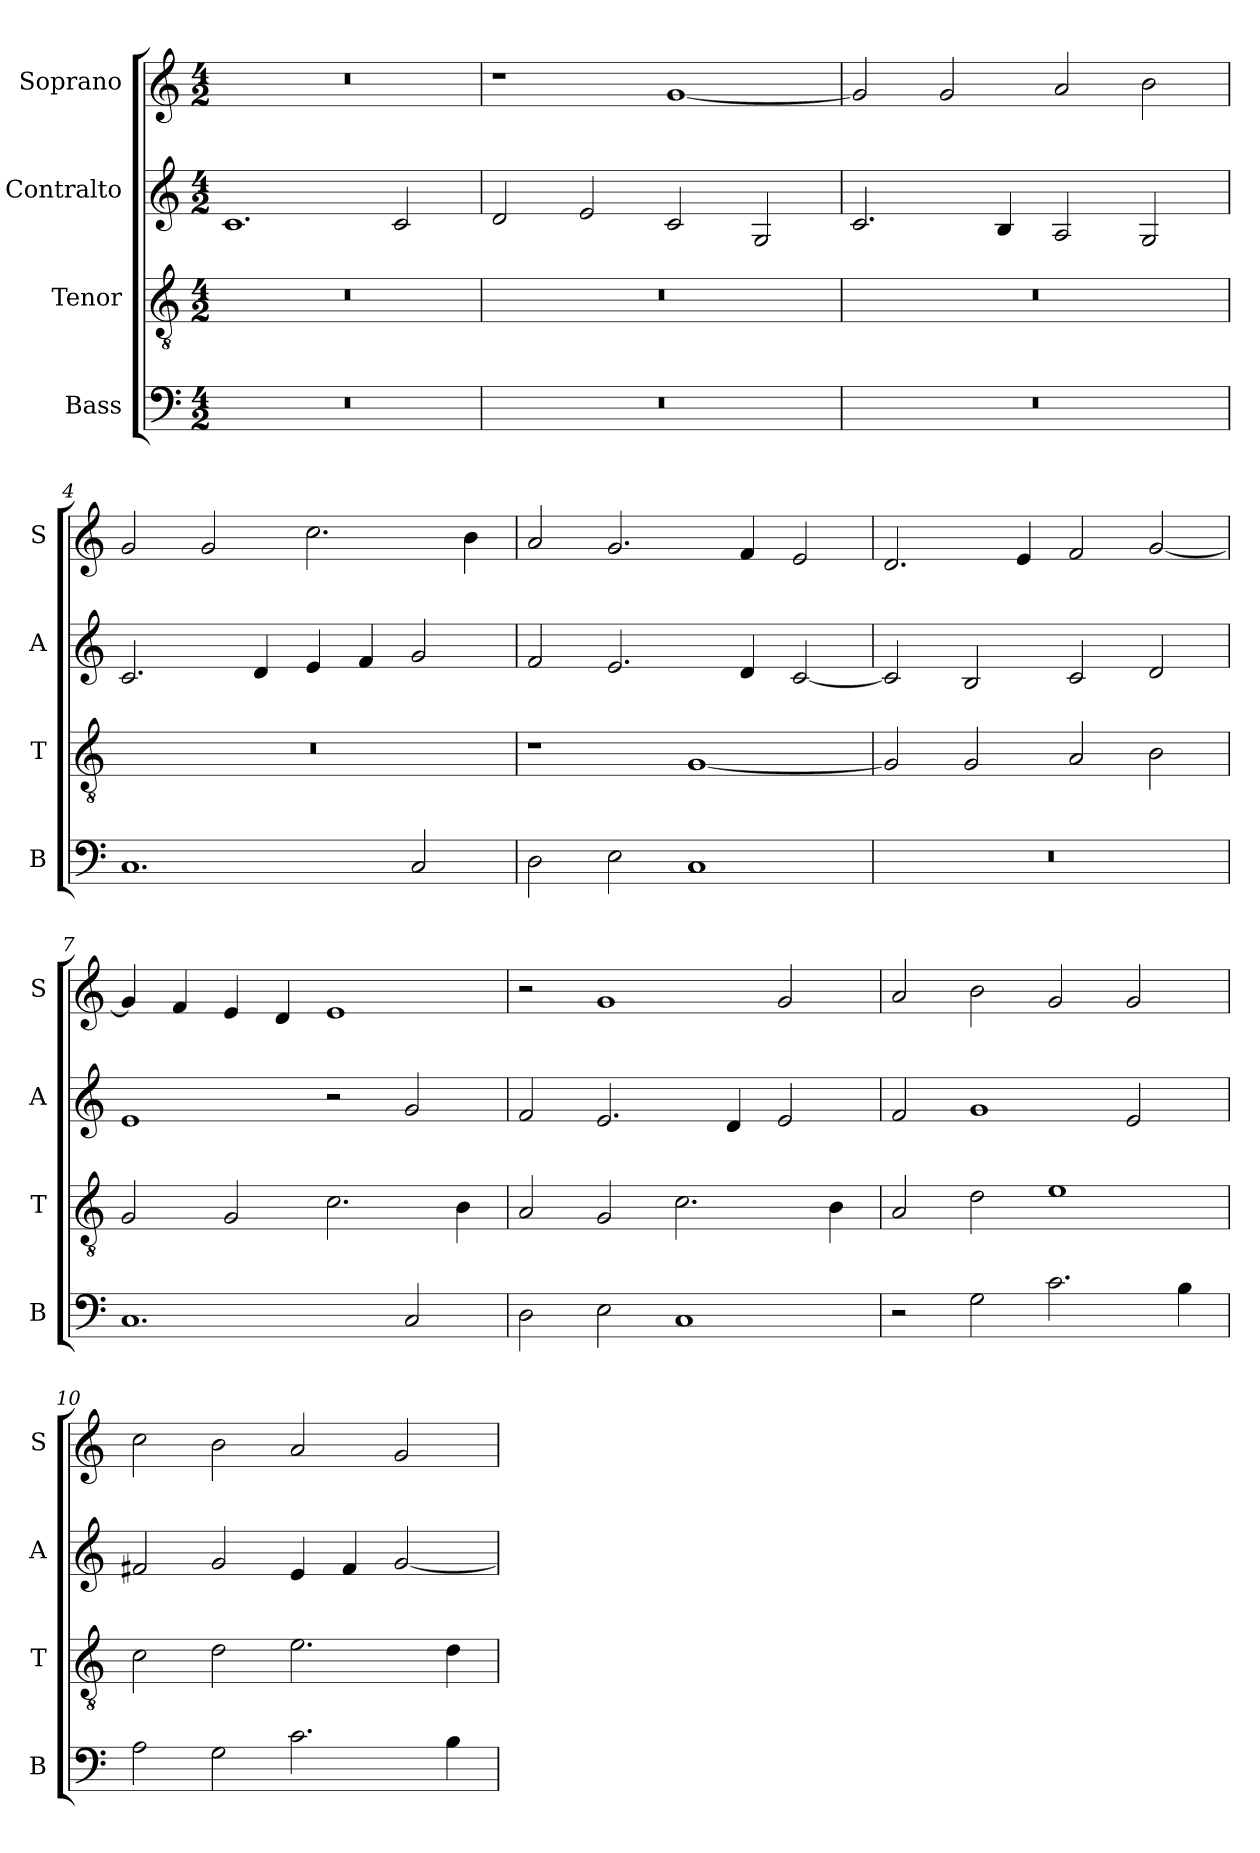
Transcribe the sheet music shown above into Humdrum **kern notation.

**kern	**kern	**kern	**kern
*part4	*part3	*part2	*part1
*staff4	*staff3	*staff2	*staff1
*I"Bass	*I"Tenor	*I"Contralto	*I"Soprano
*I'B	*I'T	*I'A	*I'S
*clefF4	*clefGv2	*clefG2	*clefG2
*k[]	*k[]	*k[]	*k[]
*C:ion	*C:ion	*C:ion	*C:ion
*M4/2	*M4/2	*M4/2	*M4/2
=1	=1	=1	=1
0r	0r	1.c	0r
.	.	2c	.
=2	=2	=2	=2
0r	0r	2d	1r
.	.	2e	.
.	.	2c	[1g
.	.	2G	.
=3	=3	=3	=3
0r	0r	2.c	2g]
.	.	.	2g
.	.	4B	.
.	.	2A	2a
.	.	2G	2b
=4	=4	=4	=4
1.C	0r	2.c	2g
.	.	.	2g
.	.	4d	.
.	.	4e	2.cc
.	.	4f	.
2C	.	2g	.
.	.	.	4b
=5	=5	=5	=5
2D	1r	2f	2a
2E	.	2.e	2.g
1C	[1G	.	.
.	.	4d	4f
.	.	[2c	2e
=6	=6	=6	=6
0r	2G]	2c]	2.d
.	2G	2B	.
.	.	.	4e
.	2A	2c	2f
.	2B	2d	[2g
=7	=7	=7	=7
1.C	2G	1e	4g]
.	.	.	4f
.	2G	.	4e
.	.	.	4d
.	2.c	2r	1e
2C	.	2g	.
.	4B	.	.
=8	=8	=8	=8
2D	2A	2f	2r
2E	2G	2.e	1g
1C	2.c	.	.
.	.	4d	.
.	.	2e	2g
.	4B	.	.
=9	=9	=9	=9
2r	2A	2f	2a
2G	2d	1g	2b
2.c	1e	.	2g
.	.	2e	2g
4B	.	.	.
=10	=10	=10	=10
2A	2c	2f#X	2cc
2G	2d	2g	2b
2.c	2.e	4e	2a
.	.	4f#	.
.	.	[2g	2g
4B	4d	.	.
=	=	=	=
*-	*-	*-	*-
